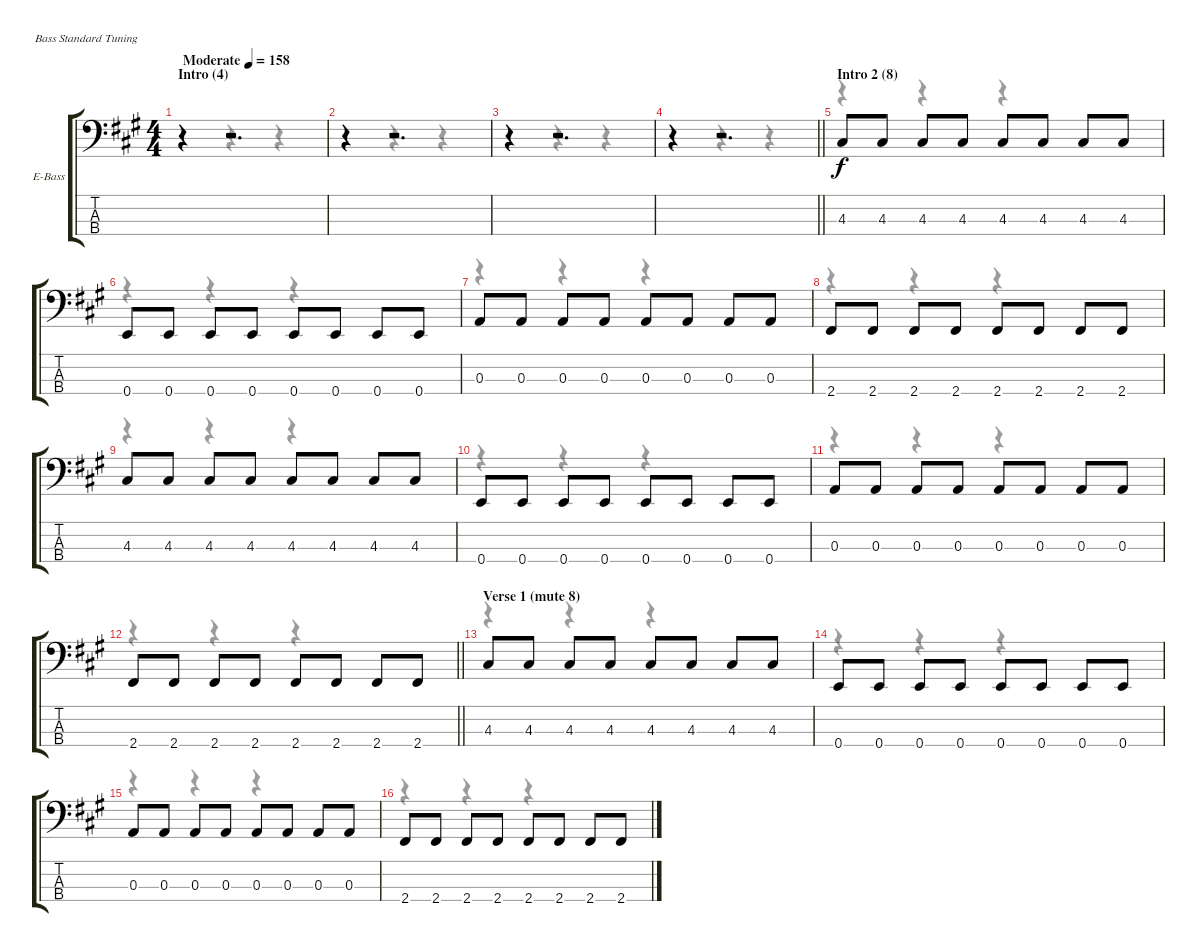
\bracketExtendMode groupsimilarinstruments
\firstSystemTrackNameOrientation horizontal
\otherSystemsTrackNameOrientation horizontal
\track ("Bass" "E-Bass") {instrument electricbassfinger}
\staff {score tabs}
\tuning (G2 D2 A1 E1)
\voice
\ts (4 4)
\beaming (8 2 2 2 2)
\section ("" "Intro (4)")
\tempo (158 "Moderate")
\clef f4
\ks a
r.4{dy f instrument electricbassfinger} r.2{d} |
r.4 r.2{d} |
r.4 r.2{d} |
\barLineRight lightlight
r.4 r.2{d} |
\section ("" "Intro 2 (8)")
4.3.8 4.3.8 4.3.8 4.3.8 4.3.8 4.3.8 4.3.8 4.3.8 |
0.4.8 0.4.8 0.4.8 0.4.8 0.4.8 0.4.8 0.4.8 0.4.8 |
0.3.8 0.3.8 0.3.8 0.3.8 0.3.8 0.3.8 0.3.8 0.3.8 |
2.4.8 2.4.8 2.4.8 2.4.8 2.4.8 2.4.8 2.4.8 2.4.8 |
4.3.8 4.3.8 4.3.8 4.3.8 4.3.8 4.3.8 4.3.8 4.3.8 |
0.4.8 0.4.8 0.4.8 0.4.8 0.4.8 0.4.8 0.4.8 0.4.8 |
0.3.8 0.3.8 0.3.8 0.3.8 0.3.8 0.3.8 0.3.8 0.3.8 |
\barLineRight lightlight
2.4.8 2.4.8 2.4.8 2.4.8 2.4.8 2.4.8 2.4.8 2.4.8 |
\section ("" "Verse 1 (mute 8)")
4.3.8 4.3.8 4.3.8 4.3.8 4.3.8 4.3.8 4.3.8 4.3.8 |
0.4.8 0.4.8 0.4.8 0.4.8 0.4.8 0.4.8 0.4.8 0.4.8 |
0.3.8 0.3.8 0.3.8 0.3.8 0.3.8 0.3.8 0.3.8 0.3.8 |
2.4.8 2.4.8 2.4.8 2.4.8 2.4.8 2.4.8 2.4.8 2.4.8
\voice
\clef f4
\ottava regular
\simile none
\ks a
r.4{dy mf} r.4 r.4 |
r.4 r.4 r.4 |
r.4 r.4 r.4 |
\barLineRight lightlight
r.4 r.4 r.4 |
r.4 r.4 r.4 |
r.4 r.4 r.4 |
r.4 r.4 r.4 |
r.4 r.4 r.4 |
r.4 r.4 r.4 |
r.4 r.4 r.4 |
r.4 r.4 r.4 |
\barLineRight lightlight
r.4 r.4 r.4 |
r.4 r.4 r.4 |
r.4 r.4 r.4 |
r.4 r.4 r.4 |
r.4 r.4 r.4
